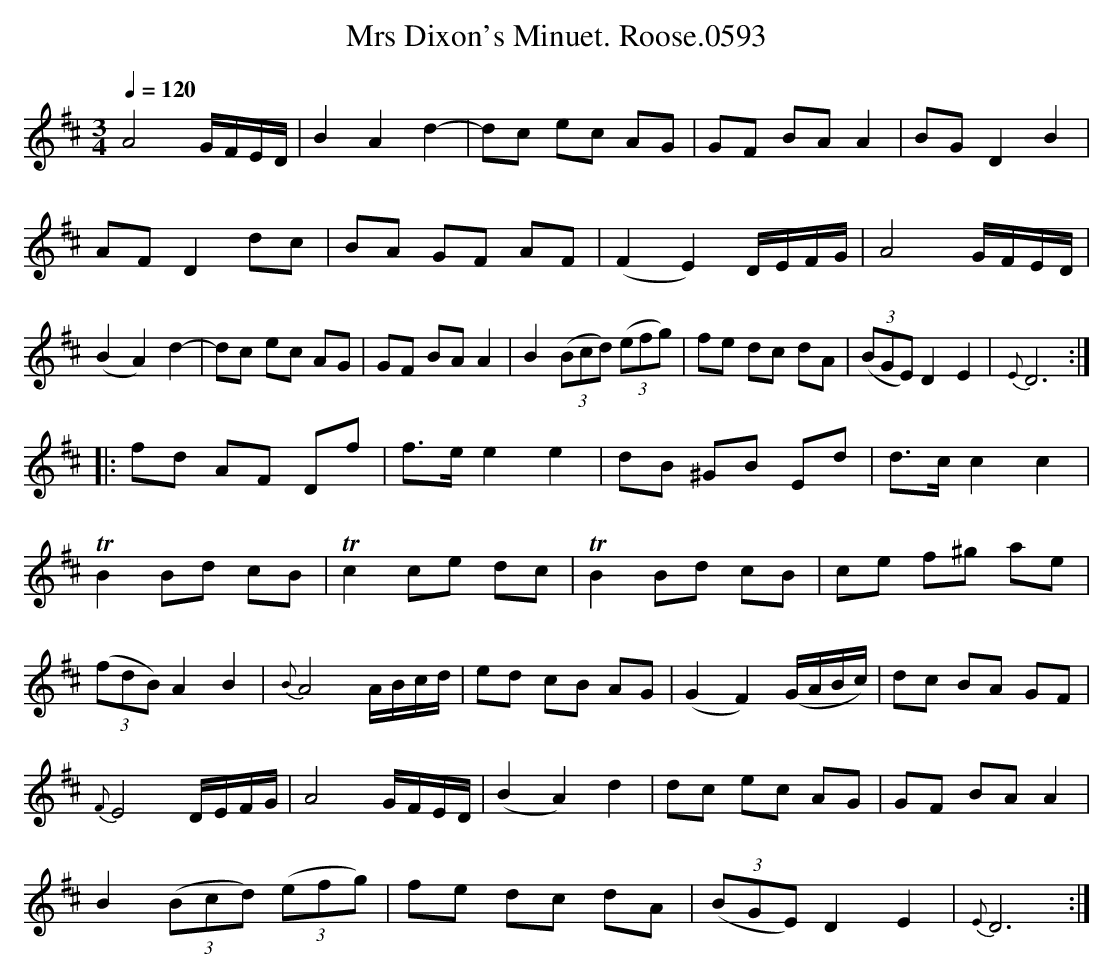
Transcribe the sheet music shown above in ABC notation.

X:1
T:Mrs Dixon's Minuet. Roose.0593
M:3/4
L:1/8
Q:1/4=120
K:D
A4 G/F/E/D/ | B2A2 d2- | dc ec AG | GF BA A2 | BG D2 B2 |\\
AF D2 dc | BA GF AF | (F2 E2) D/E/F/G/ | A4 G/F/E/D/ |\\
(B2 A2) d2 - | dc ec AG | GF BA A2 |\\
B2 ((3Bcd) ((3efg) | fe dc dA | ((3BGE) D2E2 | {E}D6 :|
|:fd AF Df | f>e e2 e2 | dB ^GB Ed | d>c c2 c2 |
TB2 Bd cB | Tc2 ce dc | TB2 Bd cB | ce f^g ae |
((3fdB) A2 B2 | {B}A4 A/B/c/d/ | ed cB AG | (G2 F2) (G/A/B/c/) | dc BA GF |
{F}E4 D/E/F/G/ | A4 G/F/E/D/ | (B2 A2) d2 | dc ec AG | GF BA A2 |
B2 ((3Bcd) ((3efg) | fe dc dA | ((3BGE) D2E2 | {E}D6 :|
